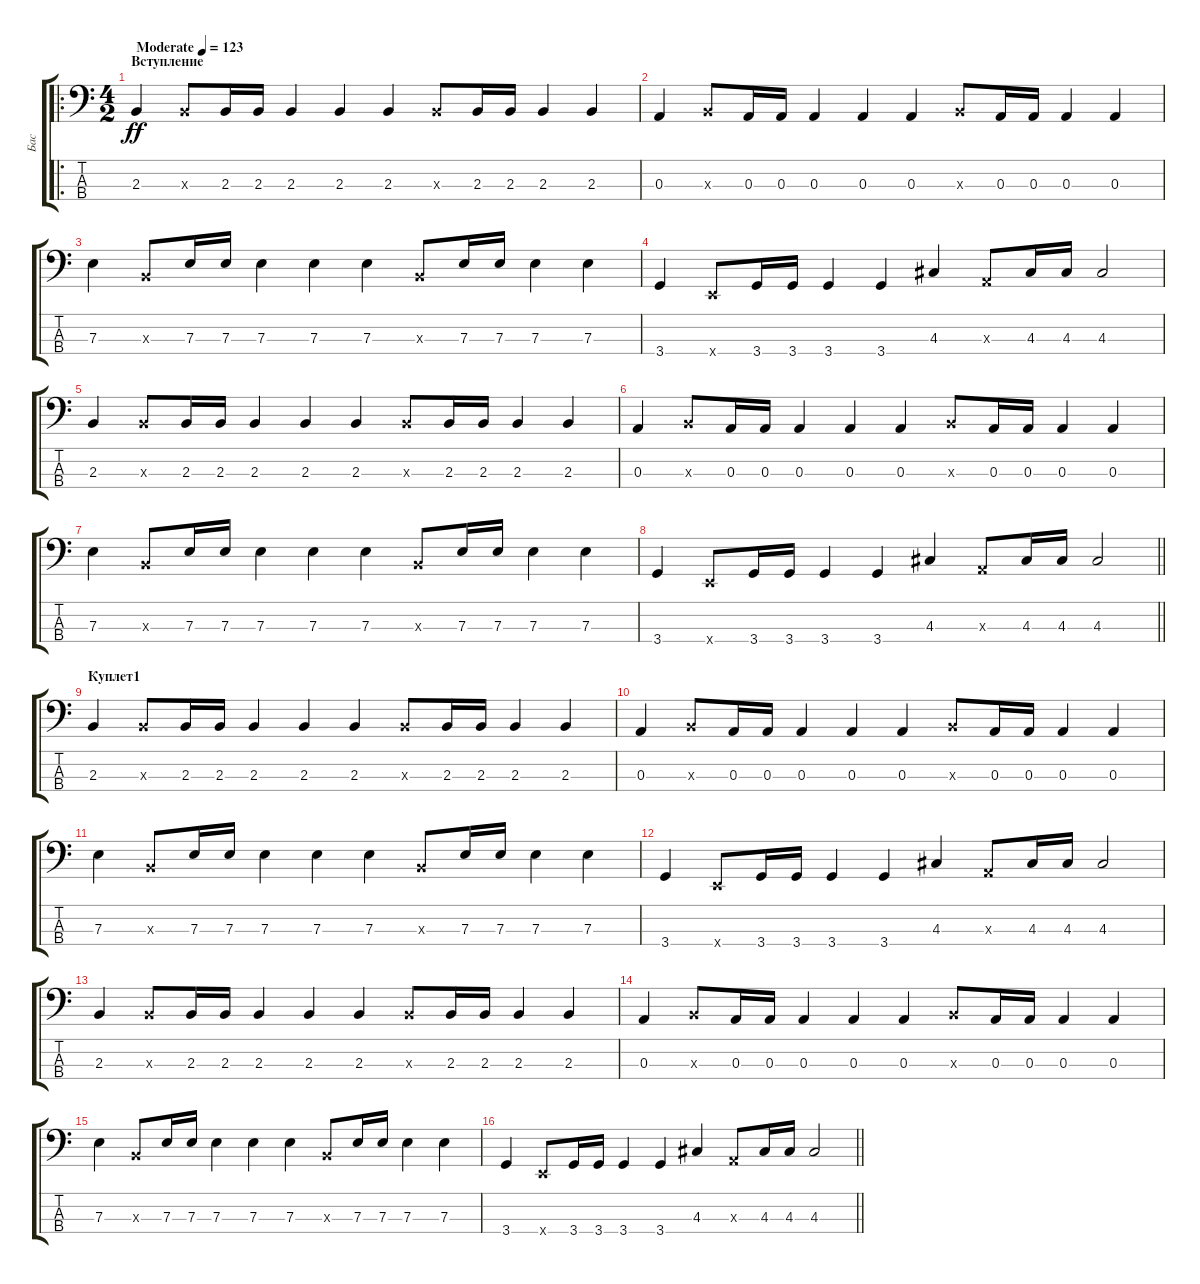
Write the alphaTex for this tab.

\track ("Бас" "Бас") {instrument electricbassfinger}
\staff {score tabs}
\tuning (G2 D2 A1 E1) {hide}
\ro
\ts (4 2)
\section ("" "Вступление")
\tempo (123 "Moderate")
\clef f4
\ks c
2.3.4{dy ff instrument electricbassfinger} 2.3{x}.8 2.3.16 2.3.16 2.3.4 2.3.4 2.3.4 2.3{x}.8 2.3.16 2.3.16 2.3.4 2.3.4 |
0.3.4 2.3{x}.8 0.3.16 0.3.16 0.3.4 0.3.4 0.3.4 2.3{x}.8 0.3.16 0.3.16 0.3.4 0.3.4 |
7.3.4 2.3{x}.8 7.3.16 7.3.16 7.3.4 7.3.4 7.3.4 2.3{x}.8 7.3.16 7.3.16 7.3.4 7.3.4 |
3.4.4 0.4{x}.8 3.4.16 3.4.16 3.4.4 3.4.4 4.3.4 0.3{x}.8 4.3.16 4.3.16 4.3.2 |
2.3.4 2.3{x}.8 2.3.16 2.3.16 2.3.4 2.3.4 2.3.4 2.3{x}.8 2.3.16 2.3.16 2.3.4 2.3.4 |
0.3.4 2.3{x}.8 0.3.16 0.3.16 0.3.4 0.3.4 0.3.4 2.3{x}.8 0.3.16 0.3.16 0.3.4 0.3.4 |
7.3.4 2.3{x}.8 7.3.16 7.3.16 7.3.4 7.3.4 7.3.4 2.3{x}.8 7.3.16 7.3.16 7.3.4 7.3.4 |
\barLineRight lightlight
3.4.4 0.4{x}.8 3.4.16 3.4.16 3.4.4 3.4.4 4.3.4 0.3{x}.8 4.3.16 4.3.16 4.3.2 |
\section ("" "Куплет1")
2.3.4 2.3{x}.8 2.3.16 2.3.16 2.3.4 2.3.4 2.3.4 2.3{x}.8 2.3.16 2.3.16 2.3.4 2.3.4 |
0.3.4 2.3{x}.8 0.3.16 0.3.16 0.3.4 0.3.4 0.3.4 2.3{x}.8 0.3.16 0.3.16 0.3.4 0.3.4 |
7.3.4 2.3{x}.8 7.3.16 7.3.16 7.3.4 7.3.4 7.3.4 2.3{x}.8 7.3.16 7.3.16 7.3.4 7.3.4 |
3.4.4 0.4{x}.8 3.4.16 3.4.16 3.4.4 3.4.4 4.3.4 0.3{x}.8 4.3.16 4.3.16 4.3.2 |
2.3.4 2.3{x}.8 2.3.16 2.3.16 2.3.4 2.3.4 2.3.4 2.3{x}.8 2.3.16 2.3.16 2.3.4 2.3.4 |
0.3.4 2.3{x}.8 0.3.16 0.3.16 0.3.4 0.3.4 0.3.4 2.3{x}.8 0.3.16 0.3.16 0.3.4 0.3.4 |
7.3.4 2.3{x}.8 7.3.16 7.3.16 7.3.4 7.3.4 7.3.4 2.3{x}.8 7.3.16 7.3.16 7.3.4 7.3.4 |
\barLineRight lightlight
3.4.4 0.4{x}.8 3.4.16 3.4.16 3.4.4 3.4.4 4.3.4 0.3{x}.8 4.3.16 4.3.16 4.3.2
